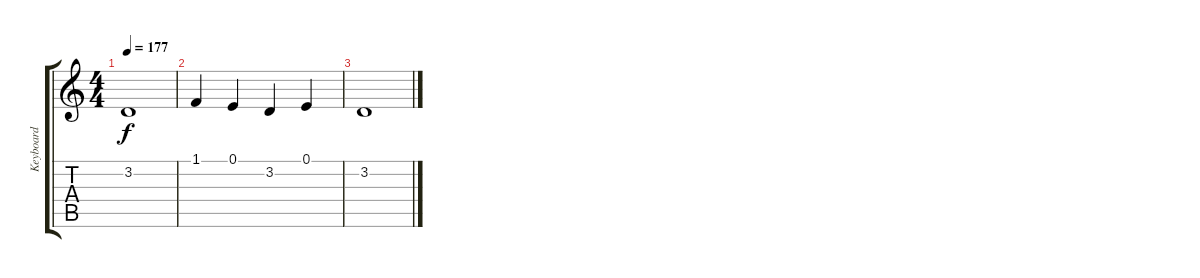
\track ("Keyboard" "Keyboard") {instrument reedorgan}
\staff {score tabs}
\tuning (E4 B3 G3 D3 A2 E2) {hide}
\ts (4 4)
\tempo 177
\clef g2
\ks c
3.2.1{dy f} |
1.1.4 0.1.4 3.2.4 0.1.4 |
3.2.1
